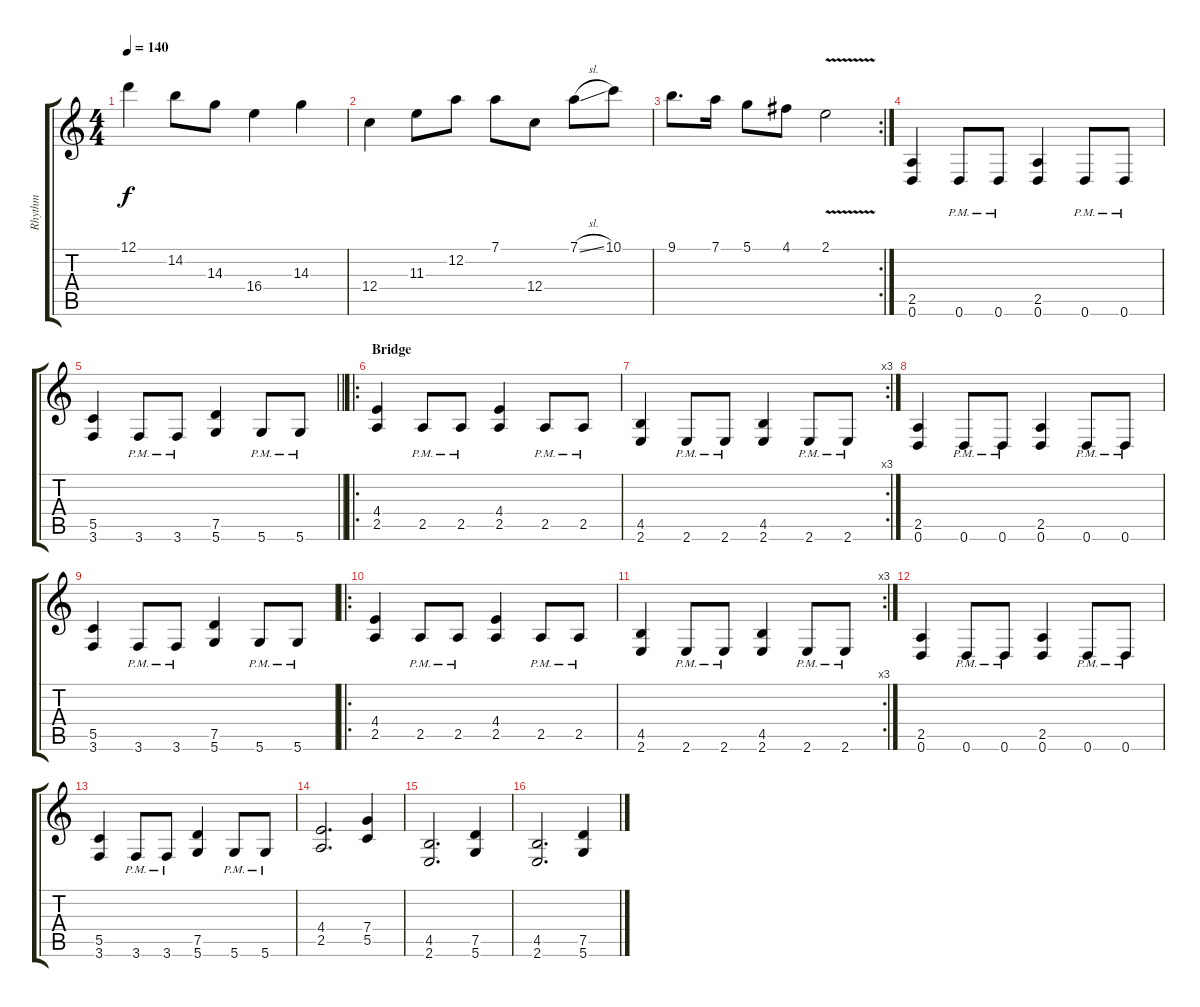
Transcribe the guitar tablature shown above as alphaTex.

\track ("Rhythm" "Rhythm") {instrument acousticguitarsteel}
\staff {score tabs}
\tuning (D4 A3 F3 C3 G2 D2) {hide}
\ts (4 4)
\tempo 140
\clef g2
\ks c
12.1.4{dy f} 14.2.8 14.3.8 16.4.4 14.3.4 |
12.4.4 11.3.8 12.2.8 7.1.8 12.4.8 7.1{sl}.8 10.1.8 |
\rc 2
9.1.8{d} 7.1.16 5.1.8 4.1.8 2.1{v}.2 |
(2.5 0.6).4 0.6{pm}.8 0.6{pm}.8 (2.5 0.6).4 0.6{pm}.8 0.6{pm}.8 |
\barLineRight lightlight
(5.5 3.6).4 3.6{pm}.8 3.6{pm}.8 (7.5 5.6).4 5.6{pm}.8 5.6{pm}.8 |
\ro
\section ("" "Bridge")
(4.4 2.5).4 2.5{pm}.8 2.5{pm}.8 (4.4 2.5).4 2.5{pm}.8 2.5{pm}.8 |
\rc 3
(4.5 2.6).4 2.6{pm}.8 2.6{pm}.8 (4.5 2.6).4 2.6{pm}.8 2.6{pm}.8 |
(2.5 0.6).4 0.6{pm}.8 0.6{pm}.8 (2.5 0.6).4 0.6{pm}.8 0.6{pm}.8 |
(5.5 3.6).4 3.6{pm}.8 3.6{pm}.8 (7.5 5.6).4 5.6{pm}.8 5.6{pm}.8 |
\ro
(4.4 2.5).4 2.5{pm}.8 2.5{pm}.8 (4.4 2.5).4 2.5{pm}.8 2.5{pm}.8 |
\rc 3
(4.5 2.6).4 2.6{pm}.8 2.6{pm}.8 (4.5 2.6).4 2.6{pm}.8 2.6{pm}.8 |
(2.5 0.6).4 0.6{pm}.8 0.6{pm}.8 (2.5 0.6).4 0.6{pm}.8 0.6{pm}.8 |
(5.5 3.6).4 3.6{pm}.8 3.6{pm}.8 (7.5 5.6).4 5.6{pm}.8 5.6{pm}.8 |
(4.4 2.5).2{d} (7.4 5.5).4 |
(4.5 2.6).2{d} (7.5 5.6).4 |
(4.5 2.6).2{d} (7.5 5.6).4
